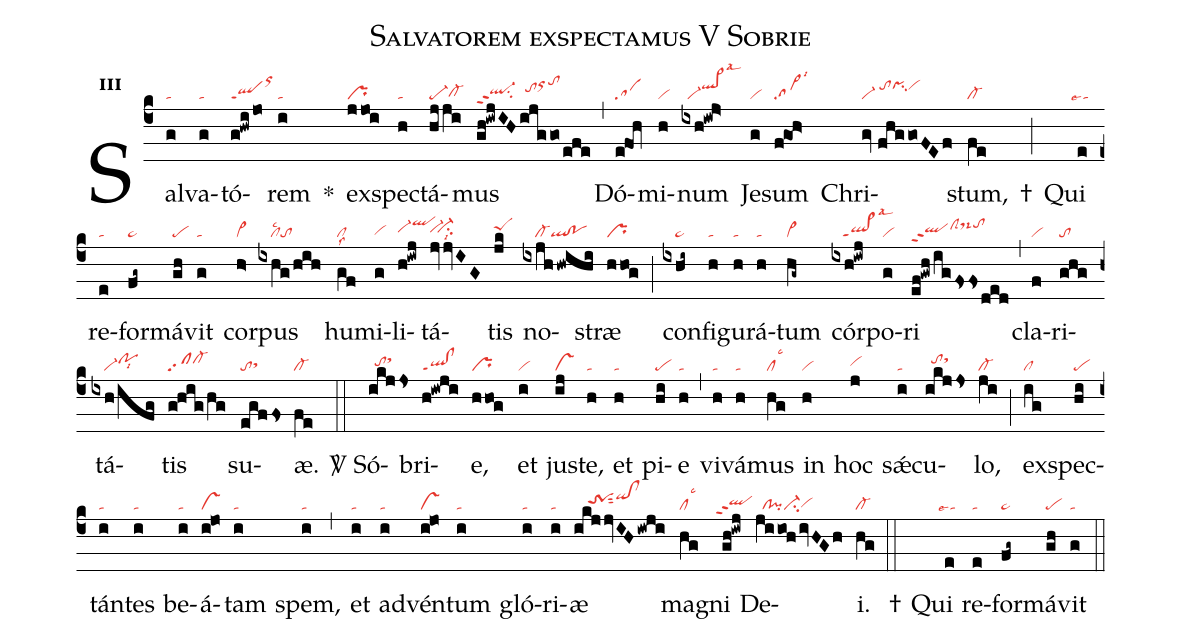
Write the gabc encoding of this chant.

name:Salvatorem exspectamus V Sobrie;
office-part:re;
mode:3;
nabc-lines:1;
%%
initial-style: 1;
name: Salvatorem exspectamus;
mode: 3;
office-part: Responsorium;
annotation: Resp.;
annotation: iii;
nabc-lines: 1;
%%
(c4) Sal(g|ta)va(g|ta)tó(g!hwi/jo|qlppt1orhm)rem(i|ta) *() ex(jjoi|pr)spec(h|ta)tá(hjji|pe-cl-hg)mus(gh!iwjIHijggo/efe|ql-hhppt2su2tohiorhktohl) (,) Dó(e!foh|sa)mi(h|vi)num(ixh!iwj>|//vi-ql>hjlsal3) Je(g|vi)sum(f!go!h>|sa>lsi3) Chri(gv//fhggoFEf|vi-/tohjpihjsu1vihj)stum,(fe|cl-) †(;) Qui(e|``talse4) re(e|ta)for(fg~|ta>)má(gh|pe)vit(g|ta) cor(h>|vi>)pus(ixhg/hih|////cllsc2to) hu(gf|cllss8)mi(g|vihg)li(h!iwj|vi-hhqlhk)tá(jvjvIG|vi-hh``ci-hhlsi8)tis(jk|peShi) no(ixjh/hwihi|////cl-ql!po)stræ(hhog|pr) (;) con(ixhi~|////ta>)fi(h|ta)gu(h|ta)rá(h|ta)tum(hg~|vi>) cór(ixh!iwj|///ql>ppt1lsal3)po(g|vi)ri(ef!gwh/igfssded|qlhhppt2clShids-hjtohj) (,) cla(f|vi)ri(ghg|to)tá(ixh/ifg|////vi-pohilsi8)tis(g!hig/hg|clpp2cl-hi) su(egffs|tosthh)æ.(fe|cl-) (::)

<sp>V/</sp> Só(ikjjs|//tohhsthj)bri(h!iwji|ql!clppt1)e,(hhog|pr) et(i|vi) ju(ij|vs)ste,(h|ta) et(h|ta) pi(hi|pe)e(h|ta) (,) vi(h|ta)vá(h|ta)mus(hg|cllsc3) in(h|vi) hoc(j|vihh) sǽ(i|ta)cu(ikjjs|//tohisthj)lo,(ji|cl-) (;) ex(ig|cl)spec(hi|pe)tán(i|ta)tes(i|ta) be(i|ta)á(i!jo|vs)tam(i|ta) spem,(i|ta) (,) et(i|ta) ad(i|ta)vén(i!jo|vs)tum(i|ta) gló(i|ta)ri(i|ta)æ(ikjjvIH/iwji|////trShhsut2qihj!clhj) ma(hg|cllsc3)gni(gh!iwj|``qlhhppt2) De(jiioh/ivHGh|//cl!pici-vihg)i.(hg|cl-) (::)
†() Qui(e|``talse4) re(e|ta)for(fg~|ta>)má(gh|pe)vit(g|ta) (::)
